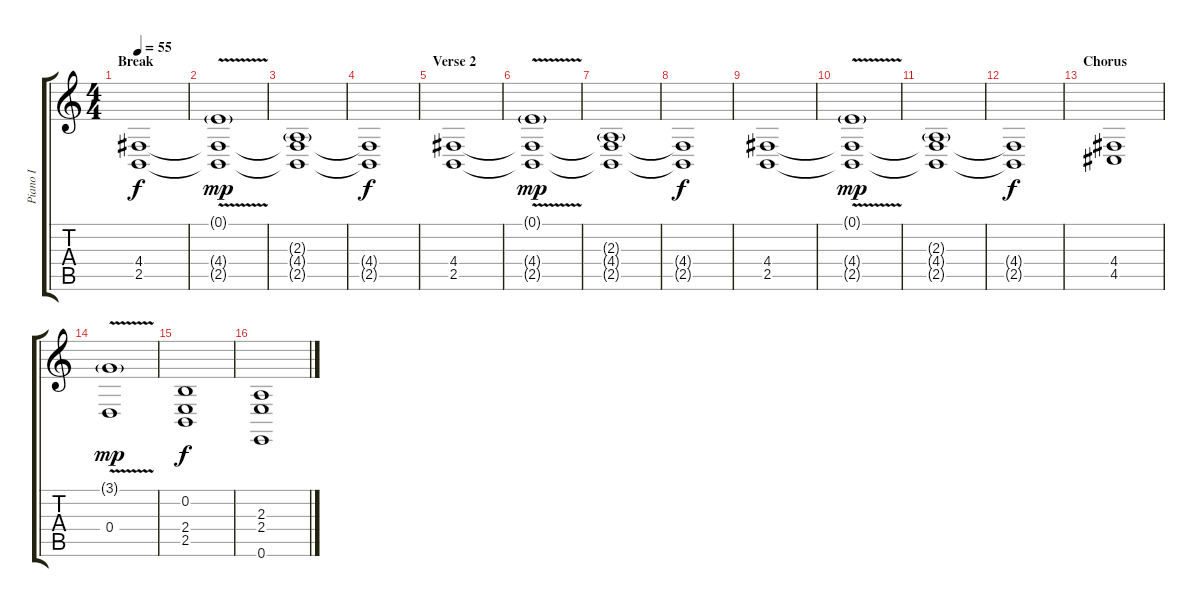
\track ("Piano I" "Piano I") {instrument reedorgan}
\staff {score tabs}
\tuning (E4 B3 G3 D3 A2 E2) {hide}
\ts (4 4)
\section ("" "Break")
\tempo 55
\clef g2
\ks c
(4.4 2.5).1{dy f} |
(0.1{v g} 4.4{t} 2.5{t}).1{dy mp} |
(2.3{g} 4.4{t} 2.5{t}).1 |
(4.4{t} 2.5{t}).1{dy f} |
\section ("" "Verse 2")
(4.4 2.5).1 |
(0.1{v g} 4.4{t} 2.5{t}).1{dy mp} |
(2.3{g} 4.4{t} 2.5{t}).1 |
(4.4{t} 2.5{t}).1{dy f} |
(4.4 2.5).1 |
(0.1{v g} 4.4{t} 2.5{t}).1{dy mp} |
(2.3{g} 4.4{t} 2.5{t}).1 |
(4.4{t} 2.5{t}).1{dy f} |
\section ("" "Chorus")
(4.4 4.5).1 |
(3.1{v g} 0.4).1{dy mp} |
(0.2 2.4 2.5).1{dy f} |
(2.3 2.4 0.6).1
